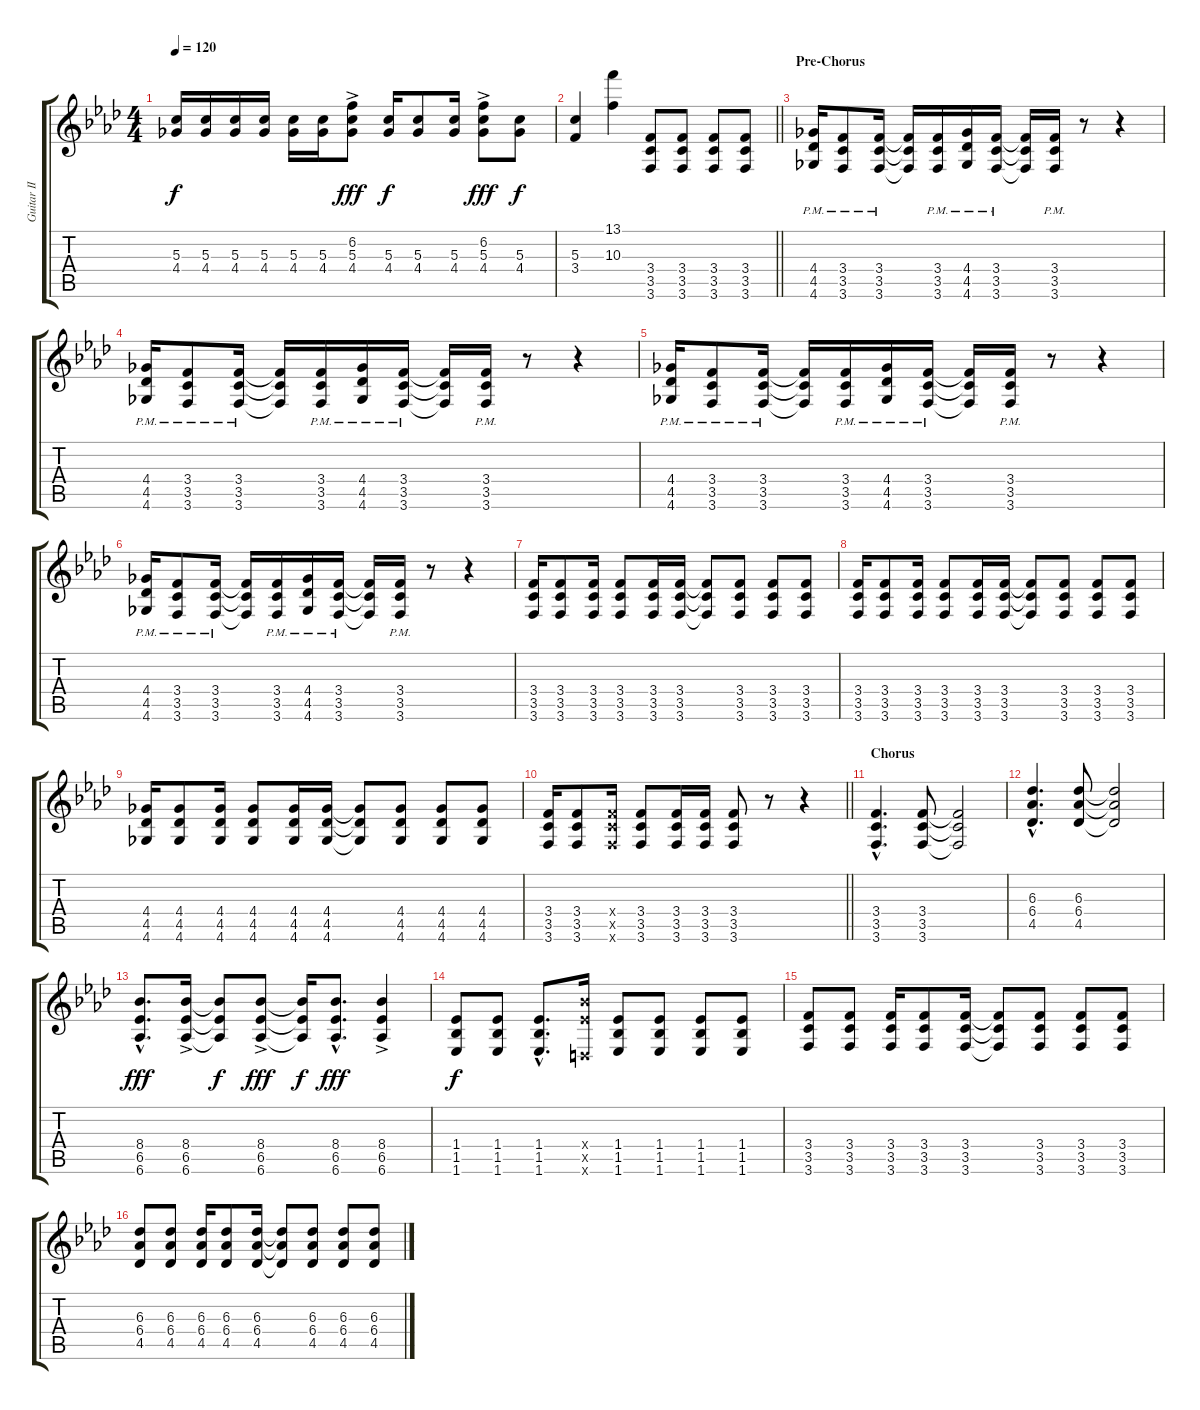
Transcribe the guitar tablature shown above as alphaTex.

\track ("Guitar II" "Guitar II") {instrument distortionguitar}
\staff {score tabs}
\tuning (E4 B3 G3 D3 A2 D2) {hide}
\ts (4 4)
\tempo 120
\clef g2
\ks fminor
(5.3 4.4).16{dy f} (5.3 4.4).16 (5.3 4.4).16 (5.3 4.4).16 (5.3 4.4).16 (5.3 4.4).16 (6.2{ac} 5.3{ac} 4.4{ac}).8{dy fff} (5.3 4.4).16{dy f} (5.3 4.4).8 (5.3 4.4).16 (6.2{ac} 5.3{ac} 4.4{ac}).8{dy fff} (5.3 4.4).8{dy f} |
\barLineRight lightlight
(5.3 3.4).4 (13.1 10.3).4 (3.4 3.5 3.6).8 (3.4 3.5 3.6).8 (3.4 3.5 3.6).8 (3.4 3.5 3.6).8 |
\section ("" "Pre-Chorus")
(4.4{pm} 4.5{pm} 4.6{pm}).16{volume 15 instrument electricguitarmuted} (3.4{pm} 3.5{pm} 3.6{pm}).8 (3.4{pm} 3.5{pm} 3.6{pm}).16 (3.4{t} 3.5{t} 3.6{t}).16 (3.4{pm} 3.5{pm} 3.6{pm}).16 (4.4{pm} 4.5{pm} 4.6{pm}).16 (3.4{pm} 3.5{pm} 3.6{pm}).16 (3.4{t} 3.5{t} 3.6{t}).16 (3.4{pm} 3.5{pm} 3.6{pm}).16 r.8 r.4 |
(4.4{pm} 4.5{pm} 4.6{pm}).16 (3.4{pm} 3.5{pm} 3.6{pm}).8 (3.4{pm} 3.5{pm} 3.6{pm}).16 (3.4{t} 3.5{t} 3.6{t}).16 (3.4{pm} 3.5{pm} 3.6{pm}).16 (4.4{pm} 4.5{pm} 4.6{pm}).16 (3.4{pm} 3.5{pm} 3.6{pm}).16 (3.4{t} 3.5{t} 3.6{t}).16 (3.4{pm} 3.5{pm} 3.6{pm}).16 r.8 r.4 |
(4.4{pm} 4.5{pm} 4.6{pm}).16 (3.4{pm} 3.5{pm} 3.6{pm}).8 (3.4{pm} 3.5{pm} 3.6{pm}).16 (3.4{t} 3.5{t} 3.6{t}).16 (3.4{pm} 3.5{pm} 3.6{pm}).16 (4.4{pm} 4.5{pm} 4.6{pm}).16 (3.4{pm} 3.5{pm} 3.6{pm}).16 (3.4{t} 3.5{t} 3.6{t}).16 (3.4{pm} 3.5{pm} 3.6{pm}).16 r.8 r.4 |
(4.4{pm} 4.5{pm} 4.6{pm}).16 (3.4{pm} 3.5{pm} 3.6{pm}).8 (3.4{pm} 3.5{pm} 3.6{pm}).16 (3.4{t} 3.5{t} 3.6{t}).16 (3.4{pm} 3.5{pm} 3.6{pm}).16 (4.4{pm} 4.5{pm} 4.6{pm}).16 (3.4{pm} 3.5{pm} 3.6{pm}).16 (3.4{t} 3.5{t} 3.6{t}).16 (3.4{pm} 3.5{pm} 3.6{pm}).16 r.8 r.4 |
(3.4 3.5 3.6).16{instrument distortionguitar} (3.4 3.5 3.6).8 (3.4 3.5 3.6).16 (3.4 3.5 3.6).8 (3.4 3.5 3.6).16 (3.4 3.5 3.6).16 (3.4{t} 3.5{t} 3.6{t}).8 (3.4 3.5 3.6).8 (3.4 3.5 3.6).8 (3.4 3.5 3.6).8 |
(3.4 3.5 3.6).16 (3.4 3.5 3.6).8 (3.4 3.5 3.6).16 (3.4 3.5 3.6).8 (3.4 3.5 3.6).16 (3.4 3.5 3.6).16 (3.4{t} 3.5{t} 3.6{t}).8 (3.4 3.5 3.6).8 (3.4 3.5 3.6).8 (3.4 3.5 3.6).8 |
(4.4 4.5 4.6).16 (4.4 4.5 4.6).8 (4.4 4.5 4.6).16 (4.4 4.5 4.6).8 (4.4 4.5 4.6).16 (4.4 4.5 4.6).16 (4.4{t} 4.5{t} 4.6{t}).8 (4.4 4.5 4.6).8 (4.4 4.5 4.6).8 (4.4 4.5 4.6).8 |
\barLineRight lightlight
(3.4 3.5 3.6).16 (3.4 3.5 3.6).8 (3.4{x} 3.5{x} 3.6{x}).16 (3.4 3.5 3.6).8 (3.4 3.5 3.6).16 (3.4 3.5 3.6).16 (3.4 3.5 3.6).8 r.8 r.4 |
\section ("" "Chorus")
(3.4{hac} 3.5{hac} 3.6{hac}).4{d} (3.4 3.5 3.6).8 (3.4{t} 3.5{t} 3.6{t}).2 |
(6.3{hac} 6.4{hac} 4.5{hac}).4{d} (6.3 6.4 4.5).8 (6.3{t} 6.4{t} 4.5{t}).2 |
(8.4{hac} 6.5{hac} 6.6{hac}).8{d dy fff} (8.4{ac} 6.5{ac} 6.6{ac}).16 (8.4{t} 6.5{t} 6.6{t}).8{dy f} (8.4{ac} 6.5{ac} 6.6{ac}).8{dy fff} (8.4{t} 6.5{t} 6.6{t}).16{dy f} (8.4{hac} 6.5{hac} 6.6{hac}).8{d dy fff} (8.4{ac} 6.5{ac} 6.6{ac}).4 |
(1.4 1.5 1.6).8{dy f} (1.4 1.5 1.6).8 (1.4{hac} 1.5{hac} 1.6{hac}).8{d} (8.4{x} 6.5{x} 0.6{x}).16 (1.4 1.5 1.6).8 (1.4 1.5 1.6).8 (1.4 1.5 1.6).8 (1.4 1.5 1.6).8 |
(3.4 3.5 3.6).8 (3.4 3.5 3.6).8 (3.4 3.5 3.6).16 (3.4 3.5 3.6).8 (3.4 3.5 3.6).16 (3.4{t} 3.5{t} 3.6{t}).8 (3.4 3.5 3.6).8 (3.4 3.5 3.6).8 (3.4 3.5 3.6).8 |
(6.3 6.4 4.5).8 (6.3 6.4 4.5).8 (6.3 6.4 4.5).16 (6.3 6.4 4.5).8 (6.3 6.4 4.5).16 (6.3{t} 6.4{t} 4.5{t}).8 (6.3 6.4 4.5).8 (6.3 6.4 4.5).8 (6.3 6.4 4.5).8
